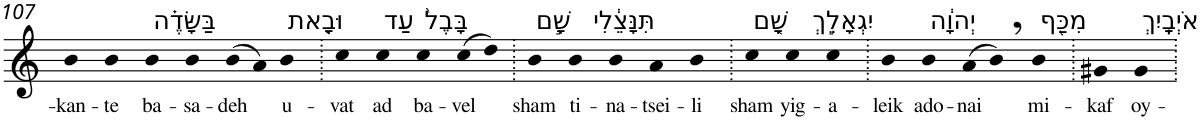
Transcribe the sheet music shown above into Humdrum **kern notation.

**kern	**text
*part1	*part1
*staff1	*staff1
*I"Piano	*
*I'Pno	*
!!LO:PB:g=z
*clefG2	*
*k[]	*
=107	=107
!	!LO:LY:b
4b	-kan-
!	!LO:LY:b
4b	-te
!LO:TX:a:t=בַּשָּׂדֶ֗ה	!
!	!LO:LY:b
4b	ba-
!	!LO:LY:b
4b	-sa-
!	!LO:LY:b
(>8b	-deh
8a)	.
!LO:TX:a:t=וּבָ֤את	!
!	!LO:LY:b
4b	u-
=108.	=108.
!	!LO:LY:b
4cc	-vat
!LO:TX:a:t=עַד	!
!	!LO:LY:b
4cc	ad
!LO:TX:a:t=בָּבֶל֙	!
!	!LO:LY:b
4cc	ba-
!	!LO:LY:b
(>8cc	-vel
8dd)	.
=109.	=109.
!LO:TX:a:t=שָׁ֣ם	!
!	!LO:LY:b
4b	sham
!LO:TX:a:t=תִּנָּצֵ֔לִי	!
!	!LO:LY:b
4b	ti-
!	!LO:LY:b
4b	-na-
!	!LO:LY:b
4a	-tsei-
!	!LO:LY:b
4b	-li
=110.	=110.
!LO:TX:a:t=שָׁ֚ם	!
!	!LO:LY:b
4cc	sham
!LO:TX:a:t=יִגְאָלֵ֣ךְ	!
!	!LO:LY:b
4cc	yig-
!	!LO:LY:b
4cc	-a-
=111.	=111.
!	!LO:LY:b
4b	-leik
!LO:TX:a:t=יְהוָ֔ה	!
!	!LO:LY:b
4b	ado-
!	!LO:LY:b
(>8a	-nai
8b,)	.
!LO:TX:a:t=מִכַּ֖ף	!
!	!LO:LY:b
4b	mi-
=112.	=112.
!	!LO:LY:b
4g#X	-kaf
!LO:TX:a:t=אֹיְבָֽיִךְ	!
!	!LO:LY:b
4g#	oy-
=.	=.
*-	*-
